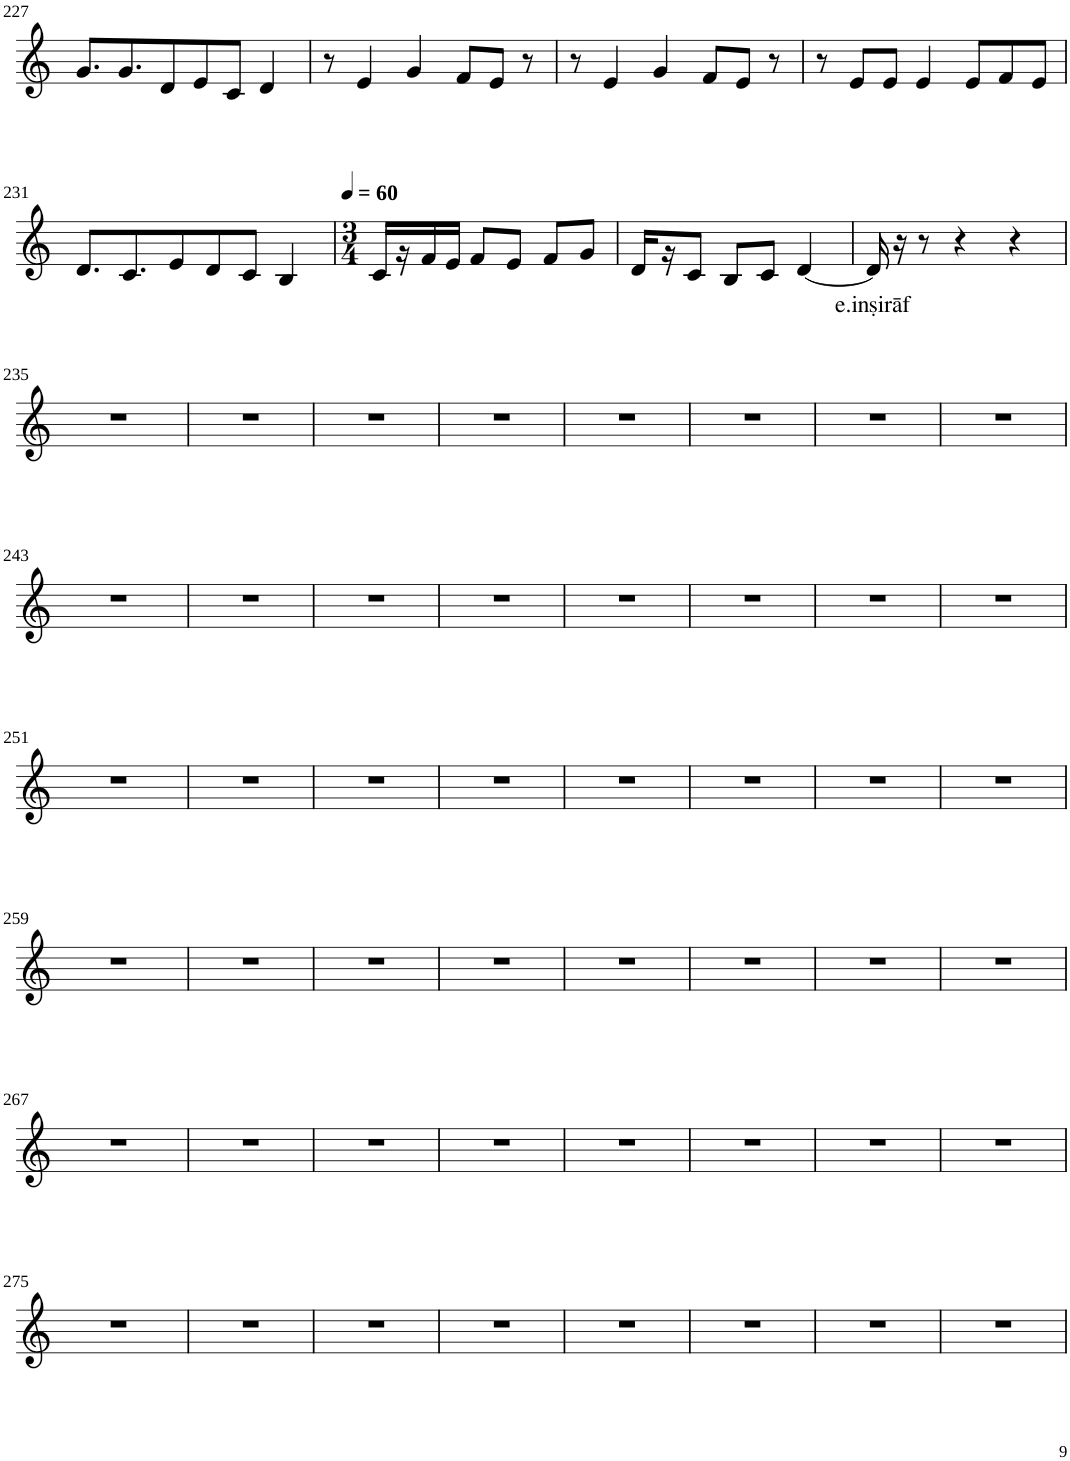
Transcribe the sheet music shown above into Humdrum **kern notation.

**kern	**text
*part1	*part1
*staff1	*staff1
*I"Violin	*
!!LO:PB:g=z
*clefG2	*
*k[]	*
*M8/8	*
=227	=227
8.g/L	.
8.g/	.
8d/	.
8e/	.
8c/J	.
4d/	.
=228	=228
8r	.
4e/	.
4g/	.
8f/L	.
8e/J	.
8r	.
=229	=229
8r	.
4e/	.
4g/	.
8f/L	.
8e/J	.
8r	.
=230	=230
8r	.
8e/L	.
8e/J	.
4e/	.
8e/L	.
8f/	.
8e/J	.
!!LO:LB:g=z
=231	=231
8.d/L	.
8.c/	.
8e/	.
8d/	.
8c/J	.
4B/	.
=232	=232
*M3/4	*
*MM60	*
16c/LL	.
16r	.
16f/	.
16e/JJ	.
8f/L	.
8e/J	.
8f/L	.
8g/J	.
=233	=233
16d/LL	.
16r	.
8c/J	.
8B/L	.
8c/J	.
[4d/	.
=234	=234
!	!LO:LY:b
16d/]	e.inṣirāf
16r	.
8r	.
4r	.
4r	.
!!LO:LB:g=z
=235	=235
2.r	.
=236	=236
2.r	.
=237	=237
2.r	.
=238	=238
2.r	.
=239	=239
2.r	.
=240	=240
2.r	.
=241	=241
2.r	.
=242	=242
2.r	.
!!LO:LB:g=z
=243	=243
2.r	.
=244	=244
2.r	.
=245	=245
2.r	.
=246	=246
2.r	.
=247	=247
2.r	.
=248	=248
2.r	.
=249	=249
2.r	.
=250	=250
2.r	.
!!LO:LB:g=z
=251	=251
2.r	.
=252	=252
2.r	.
=253	=253
2.r	.
=254	=254
2.r	.
=255	=255
2.r	.
=256	=256
2.r	.
=257	=257
2.r	.
=258	=258
2.r	.
!!LO:LB:g=z
=259	=259
2.r	.
=260	=260
2.r	.
=261	=261
2.r	.
=262	=262
2.r	.
=263	=263
2.r	.
=264	=264
2.r	.
=265	=265
2.r	.
=266	=266
2.r	.
!!LO:LB:g=z
=267	=267
2.r	.
=268	=268
2.r	.
=269	=269
2.r	.
=270	=270
2.r	.
=271	=271
2.r	.
=272	=272
2.r	.
=273	=273
2.r	.
=274	=274
2.r	.
!!LO:LB:g=z
=275	=275
2.r	.
=276	=276
2.r	.
=277	=277
2.r	.
=278	=278
2.r	.
=279	=279
2.r	.
=280	=280
2.r	.
=281	=281
2.r	.
=282	=282
2.r	.
=	=
*-	*-
